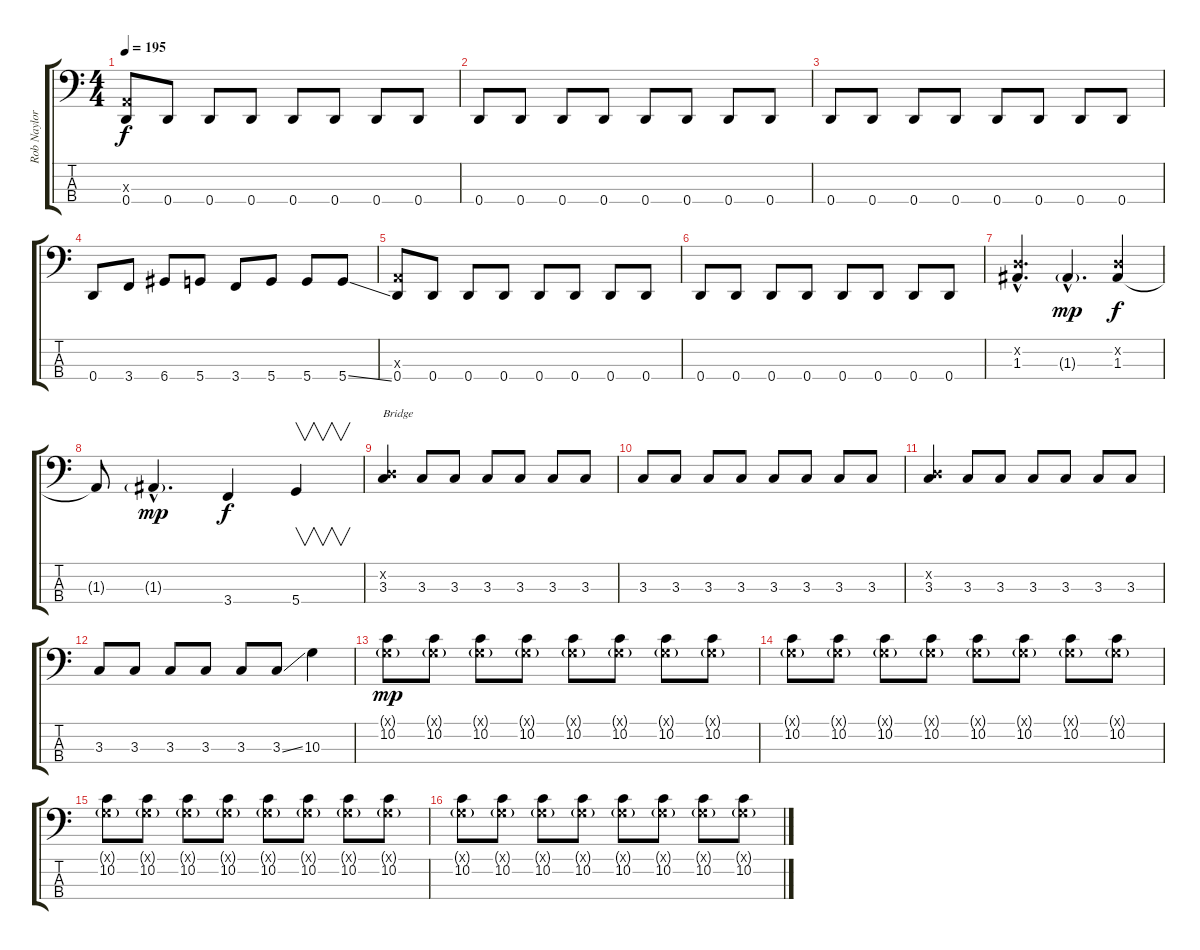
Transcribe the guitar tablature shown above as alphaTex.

\track ("Rob Naylor" "Rob Naylor") {instrument electricbasspick}
\staff {score tabs}
\tuning (G2 D2 A1 D1) {hide}
\ts (4 4)
\tempo 195
\clef f4
\ks c
(0.3{x} 0.4).8{dy f} 0.4.8 0.4.8 0.4.8 0.4.8 0.4.8 0.4.8 0.4.8 |
0.4.8 0.4.8 0.4.8 0.4.8 0.4.8 0.4.8 0.4.8 0.4.8 |
0.4.8 0.4.8 0.4.8 0.4.8 0.4.8 0.4.8 0.4.8 0.4.8 |
0.4.8 3.4.8 6.4.8 5.4.8 3.4.8 5.4.8 5.4.8 5.4{ss}.8 |
(0.3{x} 0.4).8 0.4.8 0.4.8 0.4.8 0.4.8 0.4.8 0.4.8 0.4.8 |
0.4.8 0.4.8 0.4.8 0.4.8 0.4.8 0.4.8 0.4.8 0.4.8 |
(0.2{hac x} 1.3{hac}).4{d} 1.3{g hac}.4{d dy mp} (0.2{x} 1.3).4{dy f} |
1.3{t}.8 1.3{g hac}.4{d dy mp} 3.4.4{dy f} 5.4.4{v} |
(0.2{x} 3.3).4{txt "Bridge"} 3.3.8 3.3.8 3.3.8 3.3.8 3.3.8 3.3.8 |
3.3.8 3.3.8 3.3.8 3.3.8 3.3.8 3.3.8 3.3.8 3.3.8 |
(0.2{x} 3.3).4 3.3.8 3.3.8 3.3.8 3.3.8 3.3.8 3.3.8 |
3.3.8 3.3.8 3.3.8 3.3.8 3.3.8 3.3{ss}.8 10.3.4 |
(0.1{g x} 10.2).8{dy mp} (0.1{g x} 10.2).8 (0.1{g x} 10.2).8 (0.1{g x} 10.2).8 (0.1{g x} 10.2).8 (0.1{g x} 10.2).8 (0.1{g x} 10.2).8 (0.1{g x} 10.2).8 |
(0.1{g x} 10.2).8 (0.1{g x} 10.2).8 (0.1{g x} 10.2).8 (0.1{g x} 10.2).8 (0.1{g x} 10.2).8 (0.1{g x} 10.2).8 (0.1{g x} 10.2).8 (0.1{g x} 10.2).8 |
(0.1{g x} 10.2).8 (0.1{g x} 10.2).8 (0.1{g x} 10.2).8 (0.1{g x} 10.2).8 (0.1{g x} 10.2).8 (0.1{g x} 10.2).8 (0.1{g x} 10.2).8 (0.1{g x} 10.2).8 |
(0.1{g x} 10.2).8 (0.1{g x} 10.2).8 (0.1{g x} 10.2).8 (0.1{g x} 10.2).8 (0.1{g x} 10.2).8 (0.1{g x} 10.2).8 (0.1{g x} 10.2).8 (0.1{g x} 10.2).8
